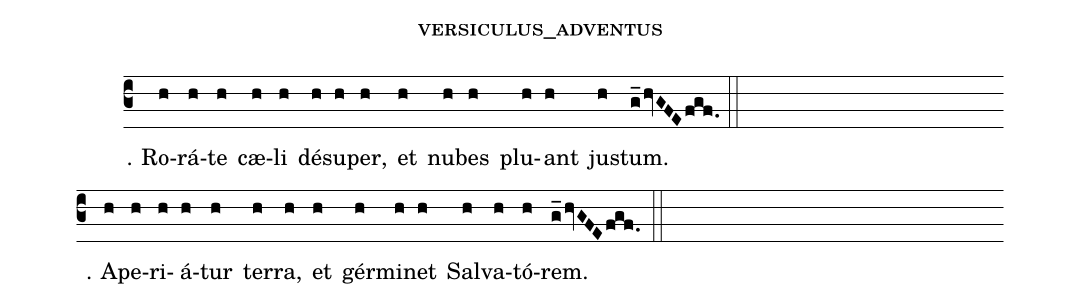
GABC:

name:versiculus_adventus;
%%
(c3)℣. Ro(h)rá(h)te(h) cæ(h)li(h) dé(h)su(h)per,(h) et(h) nu(h)bes(h) plu(h)ant(h) ju(h)stum.(g_hvGFEfgf.) (::) (Z-)

℟. A(h)pe(h)ri(h)á(h)tur(h) ter(h)ra,(h) et(h) gér(h)mi(h)net(h) Sal(h)va(h)tó(h)rem.(g_hvGFEfgf.) (::)
